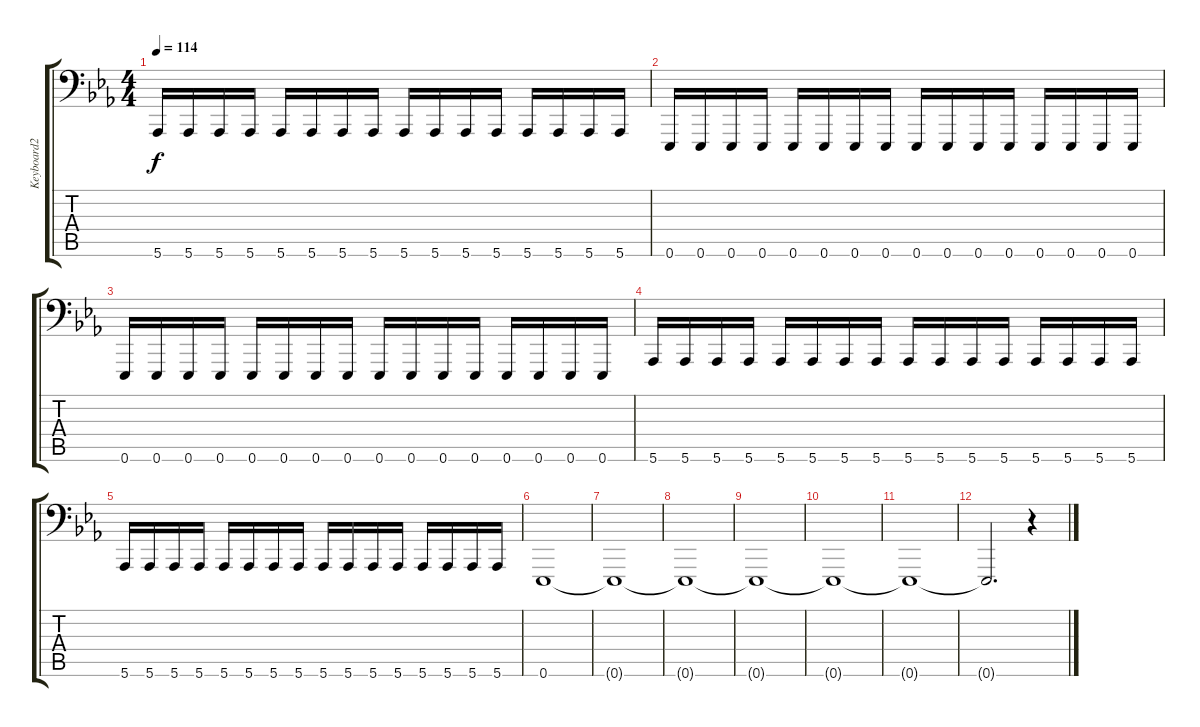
\track ("Keyboard2" "Keyboard2") {instrument synthstrings1}
\staff {score tabs}
\tuning (Eb4 Bb3 Gb3 Db3 Ab2 Eb1) {hide}
\ts (4 4)
\tempo 114
\clef f4
\ks eb
5.6.16{dy f} 5.6.16 5.6.16 5.6.16 5.6.16 5.6.16 5.6.16 5.6.16 5.6.16 5.6.16 5.6.16 5.6.16 5.6.16 5.6.16 5.6.16 5.6.16 |
0.6.16 0.6.16 0.6.16 0.6.16 0.6.16 0.6.16 0.6.16 0.6.16 0.6.16 0.6.16 0.6.16 0.6.16 0.6.16 0.6.16 0.6.16 0.6.16 |
0.6.16 0.6.16 0.6.16 0.6.16 0.6.16 0.6.16 0.6.16 0.6.16 0.6.16 0.6.16 0.6.16 0.6.16 0.6.16 0.6.16 0.6.16 0.6.16 |
5.6.16 5.6.16 5.6.16 5.6.16 5.6.16 5.6.16 5.6.16 5.6.16 5.6.16 5.6.16 5.6.16 5.6.16 5.6.16 5.6.16 5.6.16 5.6.16 |
5.6.16 5.6.16 5.6.16 5.6.16 5.6.16 5.6.16 5.6.16 5.6.16 5.6.16 5.6.16 5.6.16 5.6.16 5.6.16 5.6.16 5.6.16 5.6.16 |
0.6.1 |
0.6{t}.1 |
0.6{t}.1 |
0.6{t}.1 |
0.6{t}.1 |
0.6{t}.1 |
0.6{t}.2{d} r.4
